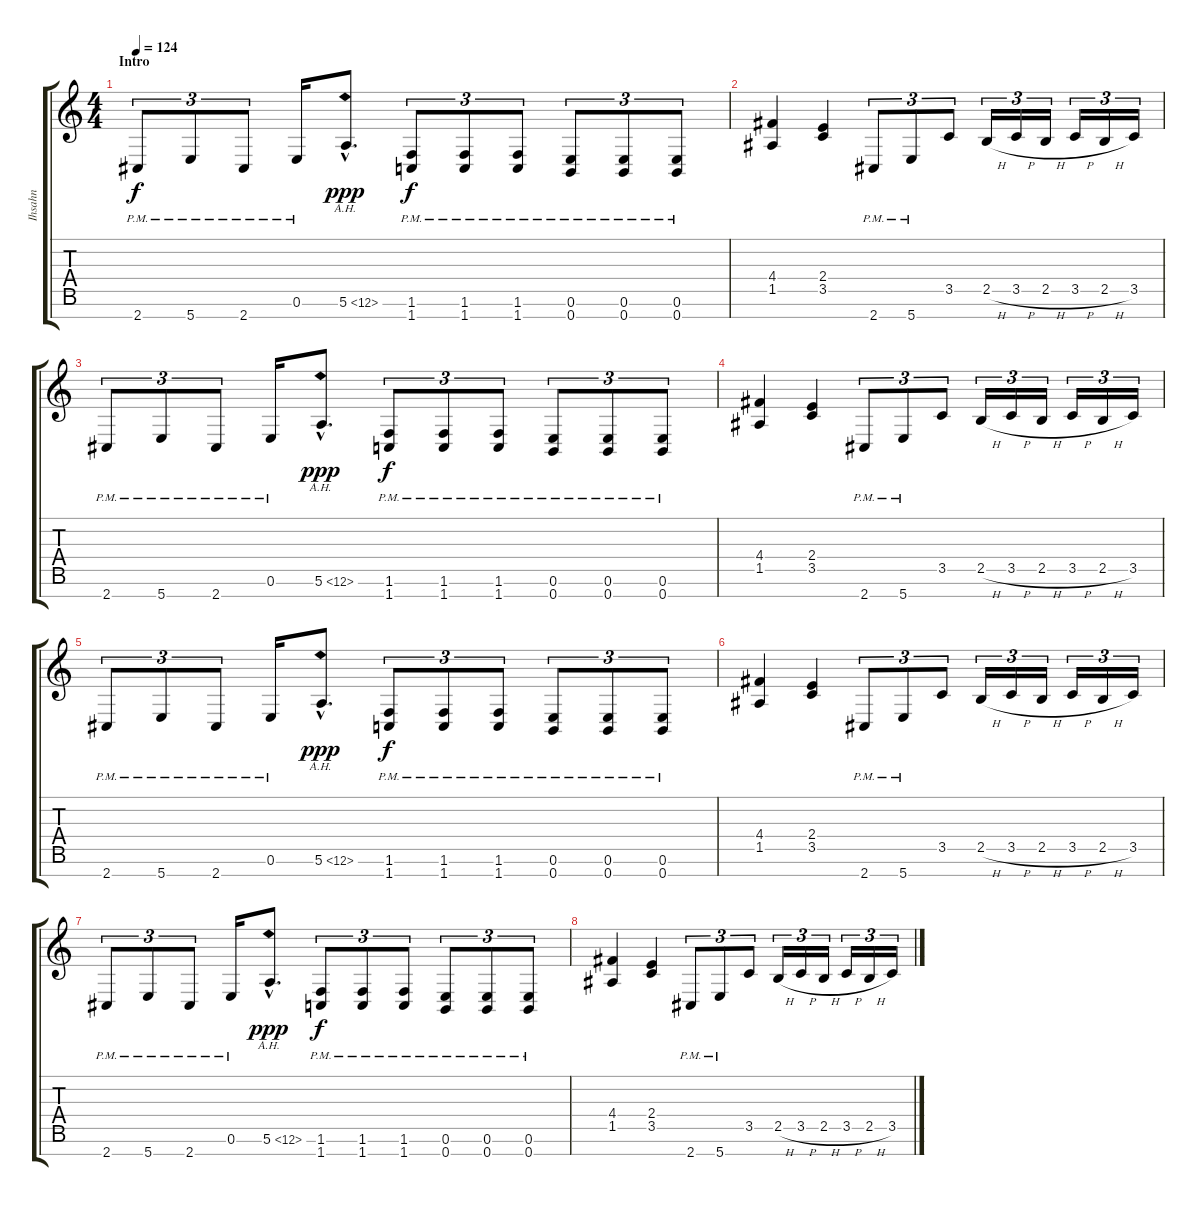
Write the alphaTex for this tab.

\track ("Ihsahn" "Ihsahn") {instrument overdrivenguitar}
\staff {score tabs}
\tuning (E4 B3 G3 D3 A2 E2 B1) {hide}
\ts (4 4)
\section ("" "Intro")
\tempo 124
\clef g2
\ks c
2.7{pm}.8{tu (3 2) dy f instrument overdrivenguitar} 5.7{pm}.8{tu (3 2)} 2.7{pm}.8{tu (3 2)} 0.6{pm}.16 5.6{ah 7 hac}.8{d dy ppp} (1.6{pm} 1.7{pm}).8{tu (3 2) dy f} (1.6{pm} 1.7{pm}).8{tu (3 2)} (1.6{pm} 1.7{pm}).8{tu (3 2)} (0.6{pm} 0.7{pm}).8{tu (3 2)} (0.6{pm} 0.7{pm}).8{tu (3 2)} (0.6{pm} 0.7{pm}).8{tu (3 2)} |
(4.4 1.5).4 (2.4 3.5).4 2.7{pm}.8{tu (3 2)} 5.7{pm}.8{tu (3 2)} 3.5.8{tu (3 2)} 2.5{h}.16{tu (3 2)} 3.5{h}.16{tu (3 2)} 2.5{h}.16{tu (3 2)} 3.5{h}.16{tu (3 2)} 2.5{h}.16{tu (3 2)} 3.5.16{tu (3 2)} |
2.7{pm}.8{tu (3 2)} 5.7{pm}.8{tu (3 2)} 2.7{pm}.8{tu (3 2)} 0.6{pm}.16 5.6{ah 7 hac}.8{d dy ppp} (1.6{pm} 1.7{pm}).8{tu (3 2) dy f} (1.6{pm} 1.7{pm}).8{tu (3 2)} (1.6{pm} 1.7{pm}).8{tu (3 2)} (0.6{pm} 0.7{pm}).8{tu (3 2)} (0.6{pm} 0.7{pm}).8{tu (3 2)} (0.6{pm} 0.7{pm}).8{tu (3 2)} |
(4.4 1.5).4 (2.4 3.5).4 2.7{pm}.8{tu (3 2)} 5.7{pm}.8{tu (3 2)} 3.5.8{tu (3 2)} 2.5{h}.16{tu (3 2)} 3.5{h}.16{tu (3 2)} 2.5{h}.16{tu (3 2)} 3.5{h}.16{tu (3 2)} 2.5{h}.16{tu (3 2)} 3.5.16{tu (3 2)} |
2.7{pm}.8{tu (3 2)} 5.7{pm}.8{tu (3 2)} 2.7{pm}.8{tu (3 2)} 0.6{pm}.16 5.6{ah 7 hac}.8{d dy ppp} (1.6{pm} 1.7{pm}).8{tu (3 2) dy f} (1.6{pm} 1.7{pm}).8{tu (3 2)} (1.6{pm} 1.7{pm}).8{tu (3 2)} (0.6{pm} 0.7{pm}).8{tu (3 2)} (0.6{pm} 0.7{pm}).8{tu (3 2)} (0.6{pm} 0.7{pm}).8{tu (3 2)} |
(4.4 1.5).4 (2.4 3.5).4 2.7{pm}.8{tu (3 2)} 5.7{pm}.8{tu (3 2)} 3.5.8{tu (3 2)} 2.5{h}.16{tu (3 2)} 3.5{h}.16{tu (3 2)} 2.5{h}.16{tu (3 2)} 3.5{h}.16{tu (3 2)} 2.5{h}.16{tu (3 2)} 3.5.16{tu (3 2)} |
2.7{pm}.8{tu (3 2)} 5.7{pm}.8{tu (3 2)} 2.7{pm}.8{tu (3 2)} 0.6{pm}.16 5.6{ah 7 hac}.8{d dy ppp} (1.6{pm} 1.7{pm}).8{tu (3 2) dy f} (1.6{pm} 1.7{pm}).8{tu (3 2)} (1.6{pm} 1.7{pm}).8{tu (3 2)} (0.6{pm} 0.7{pm}).8{tu (3 2)} (0.6{pm} 0.7{pm}).8{tu (3 2)} (0.6{pm} 0.7{pm}).8{tu (3 2)} |
(4.4 1.5).4 (2.4 3.5).4 2.7{pm}.8{tu (3 2)} 5.7{pm}.8{tu (3 2)} 3.5.8{tu (3 2)} 2.5{h}.16{tu (3 2)} 3.5{h}.16{tu (3 2)} 2.5{h}.16{tu (3 2)} 3.5{h}.16{tu (3 2)} 2.5{h}.16{tu (3 2)} 3.5.16{tu (3 2)}
